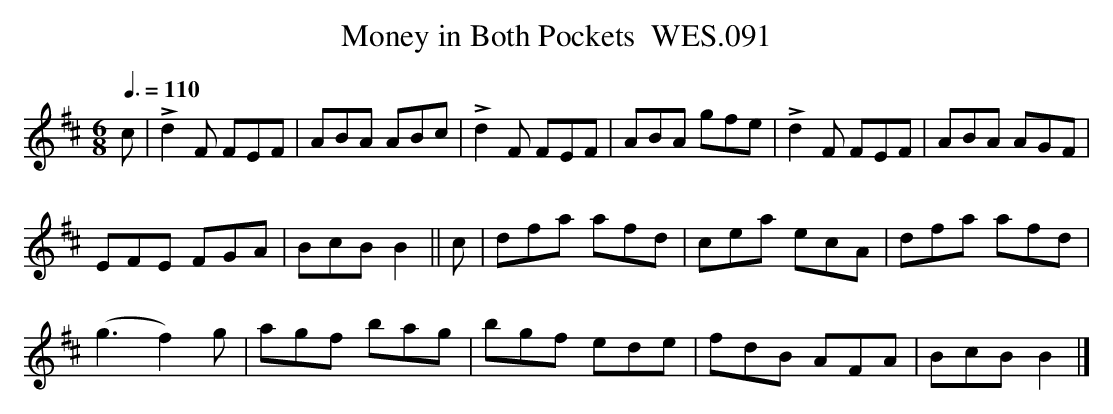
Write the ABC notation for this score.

X:1
T:Money in Both Pockets  WES.091
M:6/8
L:1/8
Q:3/8=110
K:D
c|!accent!d2F FEF|ABA ABc|!accent!d2F FEF|ABA gfe|!accent!d2F FEF|ABA AGF|
EFE FGA|BcBB2||c|dfa afd|cea ecA|dfa afd|
(g3f2)g|agf bag|bgf ede|fdB AFA|BcBB2|]
